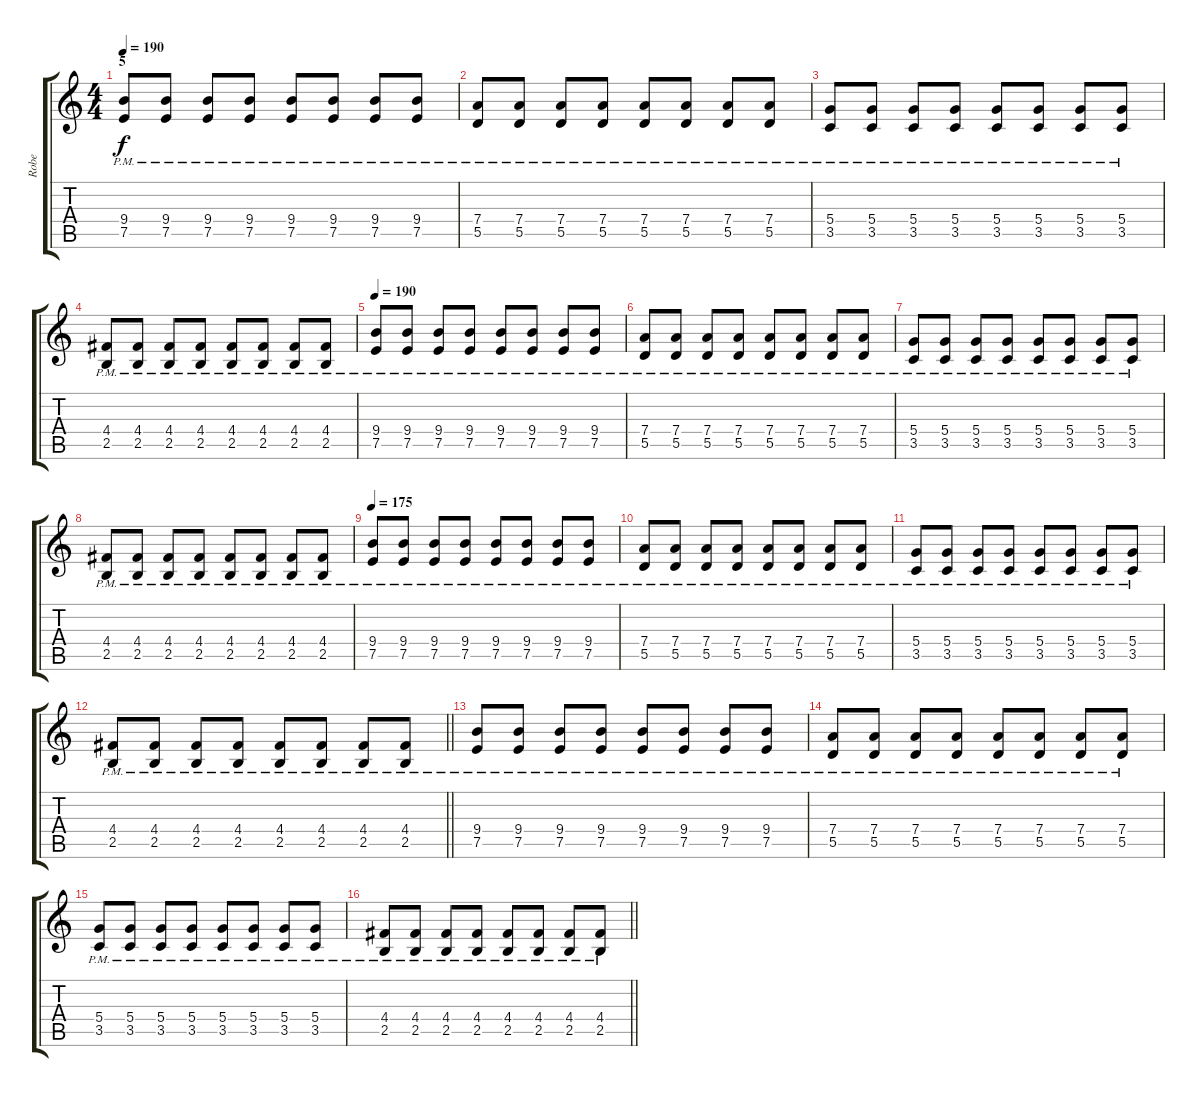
\track ("Robe" "Robe") {instrument acousticguitarsteel}
\staff {score tabs}
\tuning (E4 B3 G3 D3 A2 E2) {hide}
\ts (4 4)
\section ("" "5")
\tempo 310
\tempo 190
\clef g2
\ks c
(9.4 7.5{pm}).8{dy f volume 7 instrument overdrivenguitar} (9.4 7.5{pm}).8 (9.4 7.5{pm}).8 (9.4 7.5{pm}).8 (9.4 7.5{pm}).8 (9.4 7.5{pm}).8 (9.4 7.5{pm}).8 (9.4 7.5{pm}).8 |
(7.4 5.5{pm}).8{instrument overdrivenguitar} (7.4 5.5{pm}).8 (7.4 5.5{pm}).8 (7.4 5.5{pm}).8 (7.4 5.5{pm}).8 (7.4 5.5{pm}).8 (7.4 5.5{pm}).8 (7.4 5.5{pm}).8 |
(5.4 3.5{pm}).8{instrument overdrivenguitar} (5.4 3.5{pm}).8 (5.4 3.5{pm}).8 (5.4 3.5{pm}).8 (5.4 3.5{pm}).8 (5.4 3.5{pm}).8 (5.4 3.5{pm}).8 (5.4 3.5{pm}).8 |
(4.4 2.5{pm}).8{instrument overdrivenguitar} (4.4 2.5{pm}).8 (4.4 2.5{pm}).8 (4.4 2.5{pm}).8 (4.4 2.5{pm}).8 (4.4 2.5{pm}).8 (4.4 2.5{pm}).8 (4.4 2.5{pm}).8 |
\tempo 190
(9.4 7.5{pm}).8 (9.4 7.5{pm}).8 (9.4 7.5{pm}).8 (9.4 7.5{pm}).8 (9.4 7.5{pm}).8 (9.4 7.5{pm}).8 (9.4 7.5{pm}).8 (9.4 7.5{pm}).8 |
(7.4 5.5{pm}).8{instrument overdrivenguitar} (7.4 5.5{pm}).8 (7.4 5.5{pm}).8 (7.4 5.5{pm}).8 (7.4 5.5{pm}).8 (7.4 5.5{pm}).8 (7.4 5.5{pm}).8 (7.4 5.5{pm}).8 |
(5.4 3.5{pm}).8{instrument overdrivenguitar} (5.4 3.5{pm}).8 (5.4 3.5{pm}).8 (5.4 3.5{pm}).8 (5.4 3.5{pm}).8 (5.4 3.5{pm}).8 (5.4 3.5{pm}).8 (5.4 3.5{pm}).8 |
(4.4 2.5{pm}).8{instrument overdrivenguitar} (4.4 2.5{pm}).8 (4.4 2.5{pm}).8 (4.4 2.5{pm}).8 (4.4 2.5{pm}).8 (4.4 2.5{pm}).8 (4.4 2.5{pm}).8 (4.4 2.5{pm}).8 |
\tempo 175
(9.4 7.5{pm}).8 (9.4 7.5{pm}).8 (9.4 7.5{pm}).8 (9.4 7.5{pm}).8 (9.4 7.5{pm}).8 (9.4 7.5{pm}).8 (9.4 7.5{pm}).8 (9.4 7.5{pm}).8 |
(7.4 5.5{pm}).8{instrument overdrivenguitar} (7.4 5.5{pm}).8 (7.4 5.5{pm}).8 (7.4 5.5{pm}).8 (7.4 5.5{pm}).8 (7.4 5.5{pm}).8 (7.4 5.5{pm}).8 (7.4 5.5{pm}).8 |
(5.4 3.5{pm}).8{instrument overdrivenguitar} (5.4 3.5{pm}).8 (5.4 3.5{pm}).8 (5.4 3.5{pm}).8 (5.4 3.5{pm}).8 (5.4 3.5{pm}).8 (5.4 3.5{pm}).8 (5.4 3.5{pm}).8 |
\barLineRight lightlight
(4.4 2.5{pm}).8{instrument overdrivenguitar} (4.4 2.5{pm}).8 (4.4 2.5{pm}).8 (4.4 2.5{pm}).8 (4.4 2.5{pm}).8 (4.4 2.5{pm}).8 (4.4 2.5{pm}).8 (4.4 2.5{pm}).8 |
(9.4 7.5{pm}).8 (9.4 7.5{pm}).8 (9.4 7.5{pm}).8 (9.4 7.5{pm}).8 (9.4 7.5{pm}).8 (9.4 7.5{pm}).8 (9.4 7.5{pm}).8 (9.4 7.5{pm}).8 |
(7.4 5.5{pm}).8{instrument overdrivenguitar} (7.4 5.5{pm}).8 (7.4 5.5{pm}).8 (7.4 5.5{pm}).8 (7.4 5.5{pm}).8 (7.4 5.5{pm}).8 (7.4 5.5{pm}).8 (7.4 5.5{pm}).8 |
(5.4 3.5{pm}).8{instrument overdrivenguitar} (5.4 3.5{pm}).8 (5.4 3.5{pm}).8 (5.4 3.5{pm}).8 (5.4 3.5{pm}).8 (5.4 3.5{pm}).8 (5.4 3.5{pm}).8 (5.4 3.5{pm}).8 |
\barLineRight lightlight
(4.4 2.5{pm}).8{instrument overdrivenguitar} (4.4 2.5{pm}).8 (4.4 2.5{pm}).8 (4.4 2.5{pm}).8 (4.4 2.5{pm}).8 (4.4 2.5{pm}).8 (4.4 2.5{pm}).8 (4.4 2.5{pm}).8
